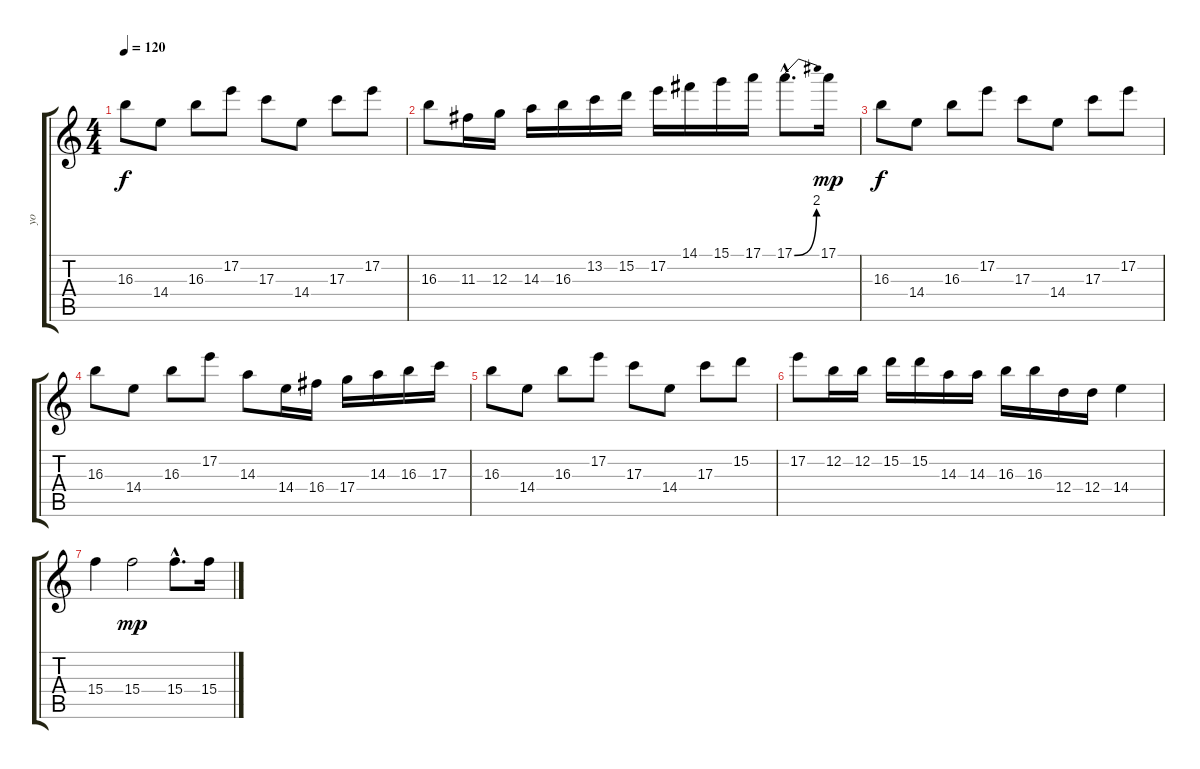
\track ("yo" "yo") {instrument distortionguitar}
\staff {score tabs}
\tuning (E4 B3 G3 D3 A2 E2) {hide}
\ts (4 4)
\tempo 120
\clef g2
\ks c
16.3.8{dy f} 14.4.8 16.3.8 17.2.8 17.3.8 14.4.8 17.3.8 17.2.8 |
16.3.8 11.3.16 12.3.16 14.3.16 16.3.16 13.2.16 15.2.16 17.2.16 14.1.16 15.1.16 17.1.16 17.1{be (bend 0 0 60 8) hac}.8{d} 17.1.16{dy mp} |
16.3.8{dy f} 14.4.8 16.3.8 17.2.8 17.3.8 14.4.8 17.3.8 17.2.8 |
16.3.8 14.4.8 16.3.8 17.2.8 14.3.8 14.4.16 16.4.16 17.4.16 14.3.16 16.3.16 17.3.16 |
16.3.8 14.4.8 16.3.8 17.2.8 17.3.8 14.4.8 17.3.8 15.2.8 |
17.2.8 12.2.16 12.2.16 15.2.16 15.2.16 14.3.16 14.3.16 16.3.16 16.3.16 12.4.16 12.4.16 14.4.4 |
15.4.4 15.4.2{dy mp} 15.4{hac}.8{d} 15.4.16
